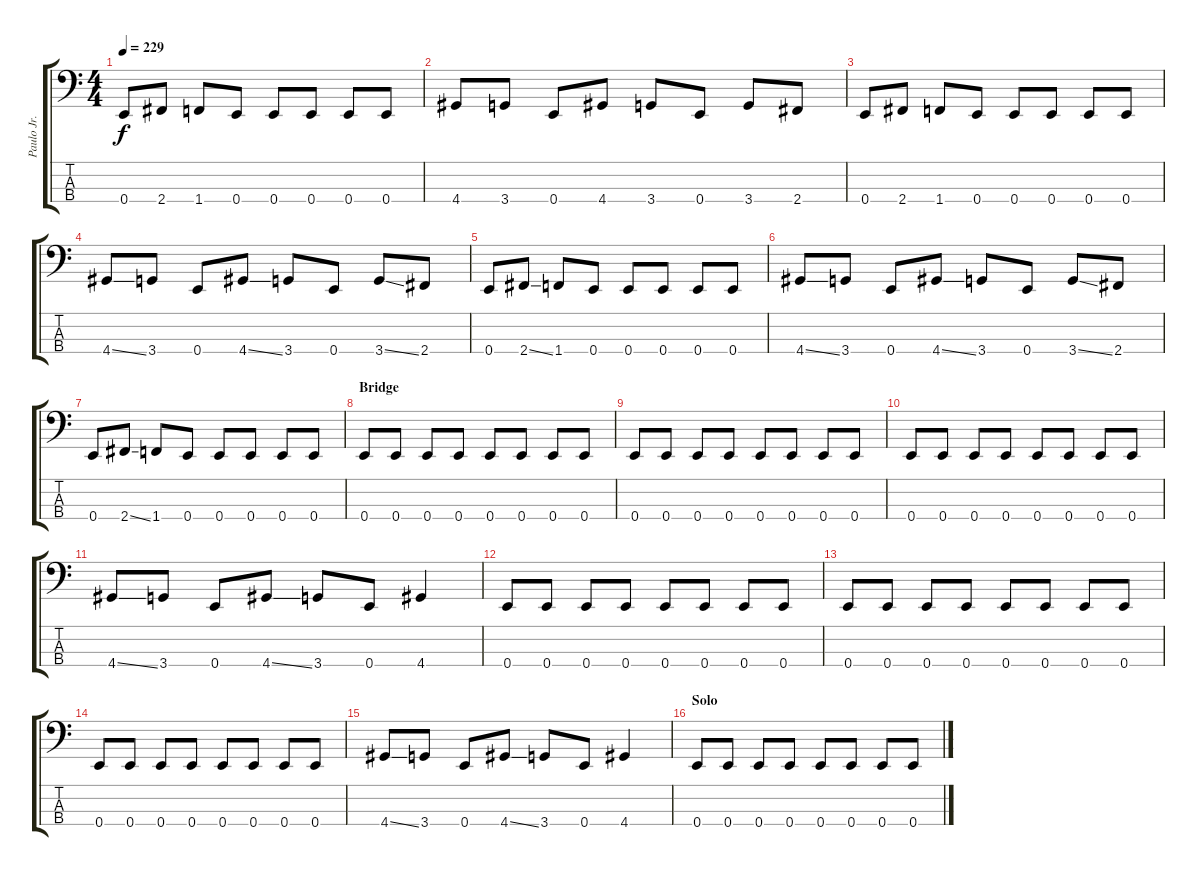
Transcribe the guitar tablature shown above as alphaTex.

\track ("Paulo Jr." "Paulo Jr.") {instrument electricbasspick}
\staff {score tabs}
\tuning (G2 D2 A1 E1) {hide}
\ts (4 4)
\tempo 229
\clef f4
\ks c
0.4.8{dy f} 2.4.8 1.4.8 0.4.8 0.4.8 0.4.8 0.4.8 0.4.8 |
4.4.8 3.4.8 0.4.8 4.4.8 3.4.8 0.4.8 3.4.8 2.4.8 |
0.4.8 2.4.8 1.4.8 0.4.8 0.4.8 0.4.8 0.4.8 0.4.8 |
4.4{ss}.8 3.4.8 0.4.8 4.4{ss}.8 3.4.8 0.4.8 3.4{ss}.8 2.4.8 |
0.4.8 2.4{ss}.8 1.4.8 0.4.8 0.4.8 0.4.8 0.4.8 0.4.8 |
4.4{ss}.8 3.4.8 0.4.8 4.4{ss}.8 3.4.8 0.4.8 3.4{ss}.8 2.4.8 |
0.4.8 2.4{ss}.8 1.4.8 0.4.8 0.4.8 0.4.8 0.4.8 0.4.8 |
\section ("" "Bridge")
0.4.8 0.4.8 0.4.8 0.4.8 0.4.8 0.4.8 0.4.8 0.4.8 |
0.4.8 0.4.8 0.4.8 0.4.8 0.4.8 0.4.8 0.4.8 0.4.8 |
0.4.8 0.4.8 0.4.8 0.4.8 0.4.8 0.4.8 0.4.8 0.4.8 |
4.4{ss}.8 3.4.8 0.4.8 4.4{ss}.8 3.4.8 0.4.8 4.4.4 |
0.4.8 0.4.8 0.4.8 0.4.8 0.4.8 0.4.8 0.4.8 0.4.8 |
0.4.8 0.4.8 0.4.8 0.4.8 0.4.8 0.4.8 0.4.8 0.4.8 |
0.4.8 0.4.8 0.4.8 0.4.8 0.4.8 0.4.8 0.4.8 0.4.8 |
4.4{ss}.8 3.4.8 0.4.8 4.4{ss}.8 3.4.8 0.4.8 4.4.4 |
\section ("" "Solo")
0.4.8 0.4.8 0.4.8 0.4.8 0.4.8 0.4.8 0.4.8 0.4.8
